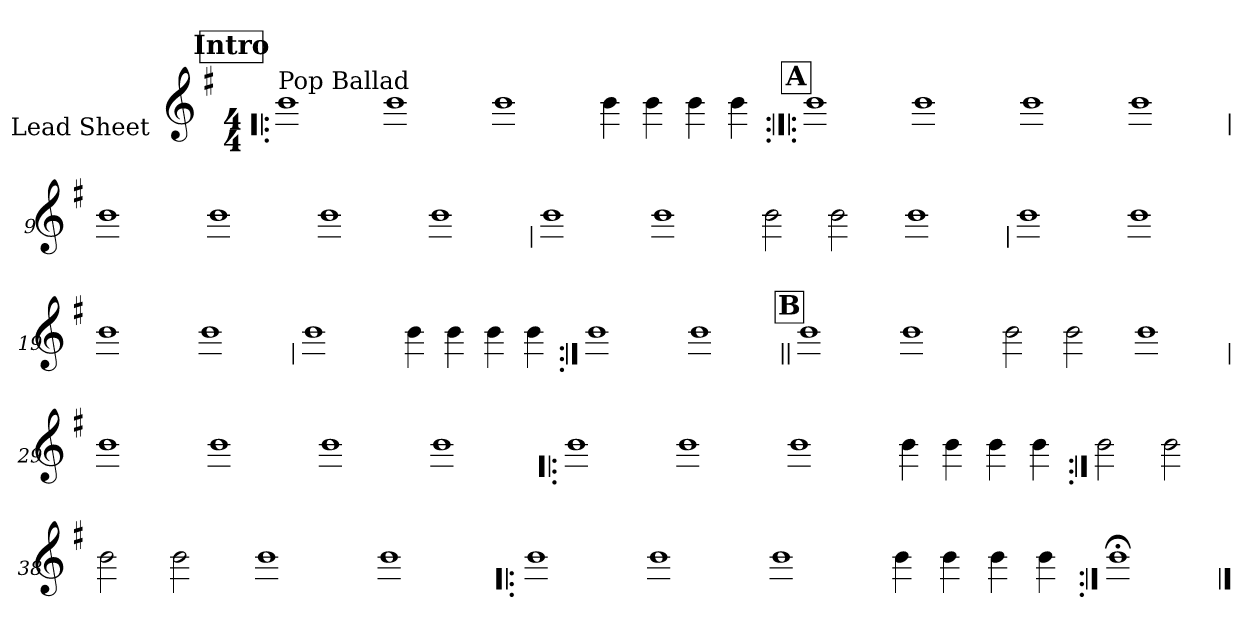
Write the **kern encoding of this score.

**kern
*part1
*staff1
*I"Lead Sheet
*stria0
*clefG2
*k[f#]
*G:
*M4/4
*MM96
!!LO:REH:place=s1:a:t=Intro
=1!|:
!LO:TX:a:t=Pop Ballad
1b
=2-
1b
=3-
1b
=4-
4b
4b
4b
4b
!!LO:LB:g=z
!!LO:REH:place=s1:a:t=A
=5:|!|:
1b
=6-
1b
=7-
1b
=8-
1b
!!LO:LB:g=z
=9
1b
=10-
1b
=11-
1b
=12-
1b
!!LO:LB:g=z
=13
1b
=14-
1b
=15-
2b
2b
=16-
1b
!!LO:LB:g=z
=17
1b
=18-
1b
=19-
1b
=20-
1b
!!LO:LB:g=z
=21
1b
=22-
4b
4b
4b
4b
=23:|!
1b
=24-
1b
!!LO:LB:g=z
!!LO:REH:place=s1:a:t=B
=25||
1b
=26-
1b
=27-
2b
2b
=28-
1b
!!LO:LB:g=z
=29
1b
=30-
1b
=31-
1b
=32-
1b
!!LO:LB:g=z
=33!|:
1b
=34-
1b
=35-
1b
=36-
4b
4b
4b
4b
!!LO:LB:g=z
=37:|!
2b
2b
=38-
2b
2b
=39-
1b
=40-
1b
!!LO:LB:g=z
=41!|:
1b
=42-
1b
=43-
1b
=44-
4b
4b
4b
4b
!!LO:LB:g=z
=45:|!
1b;
==
*-
